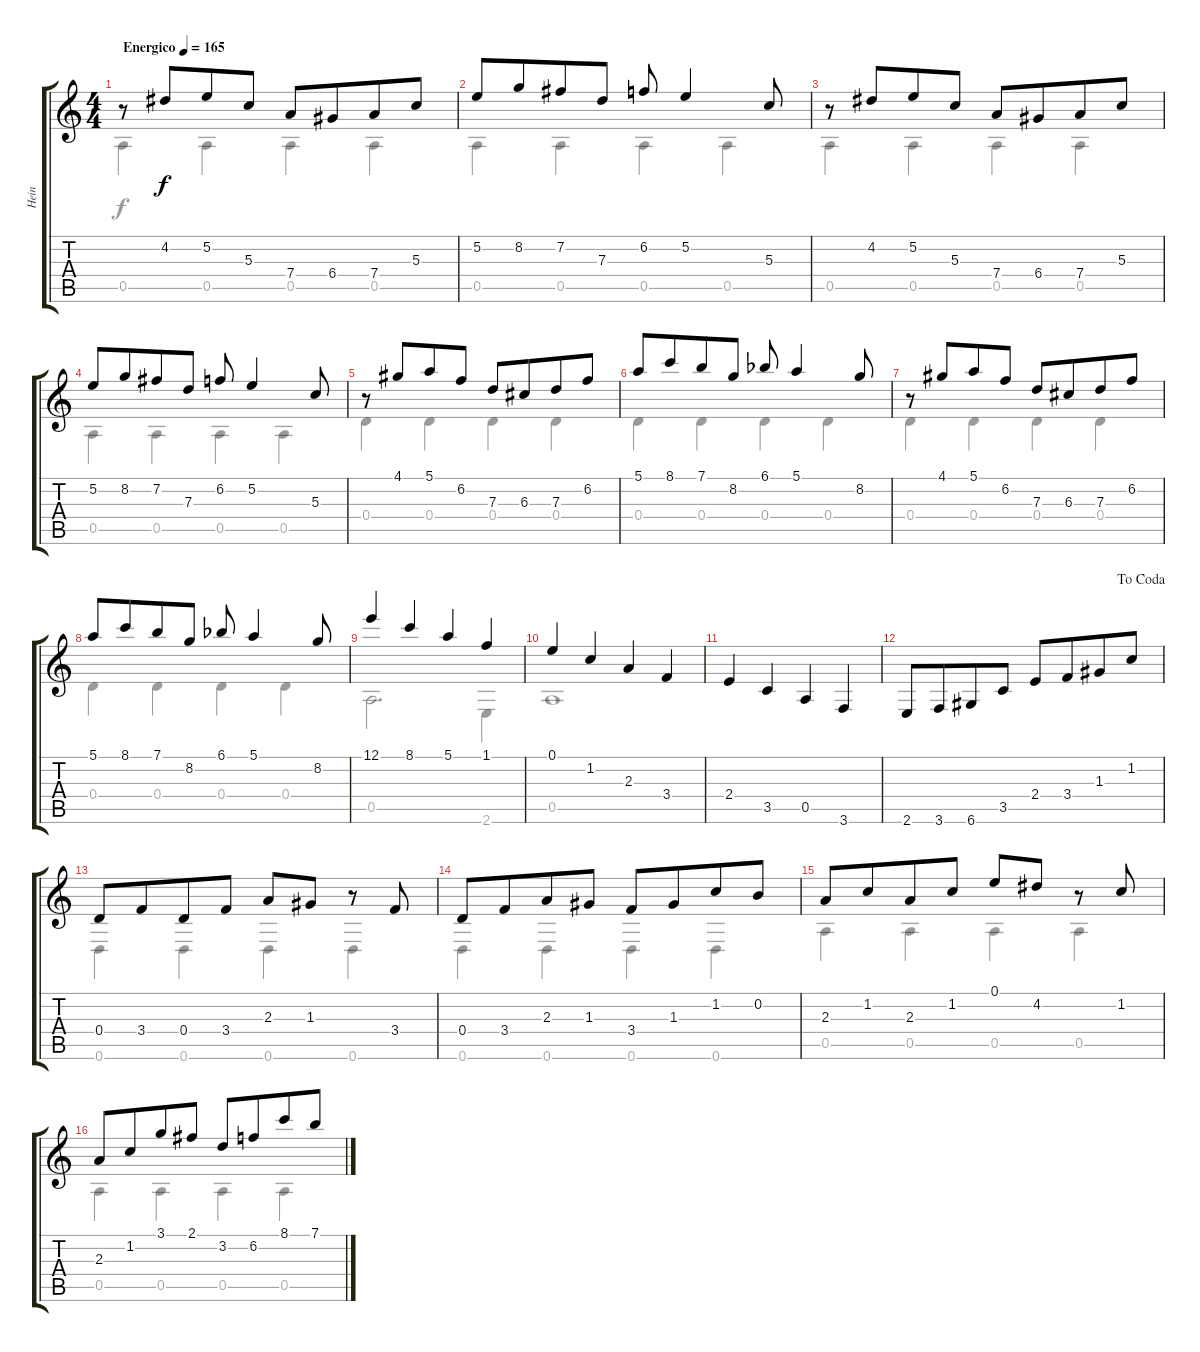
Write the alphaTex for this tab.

\track ("Hein" "Hein") {instrument acousticguitarnylon}
\staff {score tabs}
\tuning (E4 B3 G3 D3 A2 D2) {hide}
\voice
\ts (4 4)
\tempo (165 "Energico")
\clef g2
\ks c
r.8{dy f instrument acousticguitarnylon} 4.2.8{beam merge} 5.2.8 5.3.8 7.4.8 6.4.8{beam merge} 7.4.8 5.3.8 |
5.2.8 8.2.8{beam merge} 7.2.8 7.3.8 6.2.8 5.2.4 5.3.8 |
r.8 4.2.8{beam merge} 5.2.8 5.3.8 7.4.8 6.4.8{beam merge} 7.4.8 5.3.8 |
5.2.8 8.2.8{beam merge} 7.2.8 7.3.8 6.2.8 5.2.4 5.3.8 |
r.8 4.1.8{beam merge} 5.1.8 6.2.8 7.3.8 6.3.8{beam merge} 7.3.8 6.2.8 |
5.1.8 8.1.8{beam merge} 7.1.8 8.2.8 6.1{acc b}.8 5.1.4 8.2.8 |
r.8 4.1.8{beam merge} 5.1.8 6.2.8 7.3.8 6.3.8{beam merge} 7.3.8 6.2.8 |
5.1.8 8.1.8{beam merge} 7.1.8 8.2.8 6.1{acc b}.8 5.1.4 8.2.8 |
12.1.4 8.1.4 5.1.4 1.1.4 |
0.1.4 1.2.4 2.3.4 3.4.4 |
2.4.4 3.5.4 0.5.4 3.6.4 |
\jump dacoda
2.6.8 3.6.8{beam merge} 6.6.8 3.5.8 2.4.8 3.4.8{beam merge} 1.3.8 1.2.8 |
0.4.8 3.4.8{beam merge} 0.4.8 3.4.8 2.3.8 1.3.8 r.8 3.4.8 |
0.4.8 3.4.8{beam merge} 2.3.8 1.3.8 3.4.8 1.3.8{beam merge} 1.2.8 0.2.8 |
2.3.8 1.2.8{beam merge} 2.3.8 1.2.8 0.1.8 4.2.8 r.8 1.2.8 |
2.3.8 1.2.8{beam merge} 3.1.8 2.1.8 3.2.8 6.2.8{beam merge} 8.1.8 7.1.8
\voice
\clef g2
\ottava regular
\simile none
\ks c
0.5.4{dy f} 0.5.4 0.5.4 0.5.4 |
0.5.4 0.5.4 0.5.4 0.5.4 |
0.5.4 0.5.4 0.5.4 0.5.4 |
0.5.4 0.5.4 0.5.4 0.5.4 |
0.4.4 0.4.4 0.4.4 0.4.4 |
0.4.4 0.4.4 0.4.4 0.4.4 |
0.4.4 0.4.4 0.4.4 0.4.4 |
0.4.4 0.4.4 0.4.4 0.4.4 |
0.5.2{d} 2.6.4 |
0.5.1 |
|
|
0.6.4 0.6.4 0.6.4 0.6.4 |
0.6.4 0.6.4 0.6.4 0.6.4 |
0.5.4 0.5.4 0.5.4 0.5.4 |
0.5.4 0.5.4 0.5.4 0.5.4
